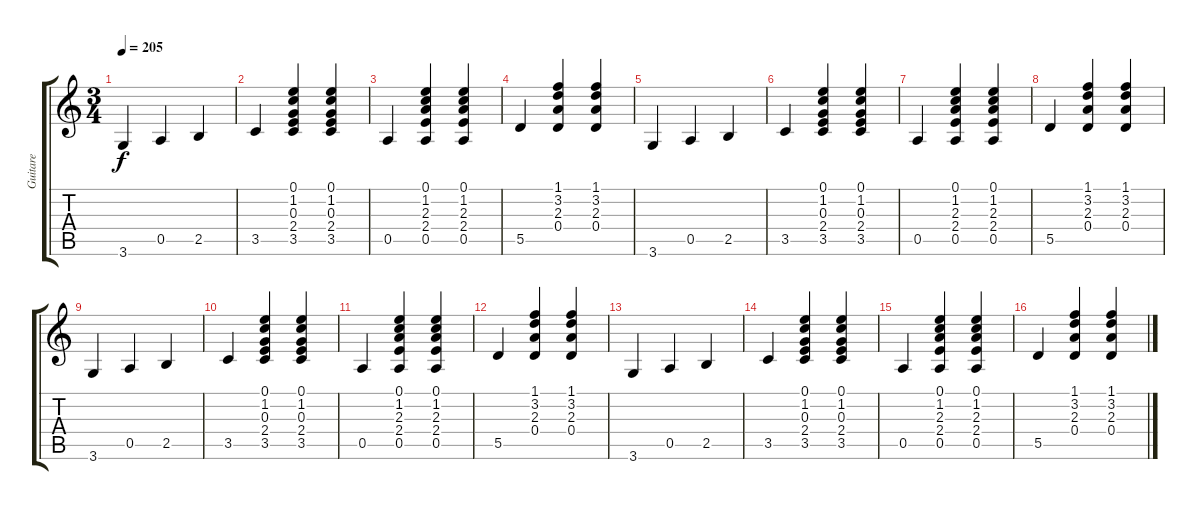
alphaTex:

\track ("Guitare" "Guitare") {instrument distortionguitar}
\staff {score tabs}
\tuning (E4 B3 G3 D3 A2 E2) {hide}
\ts (3 4)
\tempo 205
\clef g2
\ks c
3.6.4{dy f} 0.5.4 2.5.4 |
3.5.4 (0.1 1.2 0.3 2.4 3.5).4 (0.1 1.2 0.3 2.4 3.5).4 |
0.5.4 (0.1 1.2 2.3 2.4 0.5).4 (0.1 1.2 2.3 2.4 0.5).4 |
5.5.4 (1.1 3.2 2.3 0.4).4 (1.1 3.2 2.3 0.4).4 |
3.6.4 0.5.4 2.5.4 |
3.5.4 (0.1 1.2 0.3 2.4 3.5).4 (0.1 1.2 0.3 2.4 3.5).4 |
0.5.4 (0.1 1.2 2.3 2.4 0.5).4 (0.1 1.2 2.3 2.4 0.5).4 |
5.5.4 (1.1 3.2 2.3 0.4).4 (1.1 3.2 2.3 0.4).4 |
3.6.4 0.5.4 2.5.4 |
3.5.4 (0.1 1.2 0.3 2.4 3.5).4 (0.1 1.2 0.3 2.4 3.5).4 |
0.5.4 (0.1 1.2 2.3 2.4 0.5).4 (0.1 1.2 2.3 2.4 0.5).4 |
5.5.4 (1.1 3.2 2.3 0.4).4 (1.1 3.2 2.3 0.4).4 |
3.6.4 0.5.4 2.5.4 |
3.5.4 (0.1 1.2 0.3 2.4 3.5).4 (0.1 1.2 0.3 2.4 3.5).4 |
0.5.4 (0.1 1.2 2.3 2.4 0.5).4 (0.1 1.2 2.3 2.4 0.5).4 |
5.5.4 (1.1 3.2 2.3 0.4).4 (1.1 3.2 2.3 0.4).4
